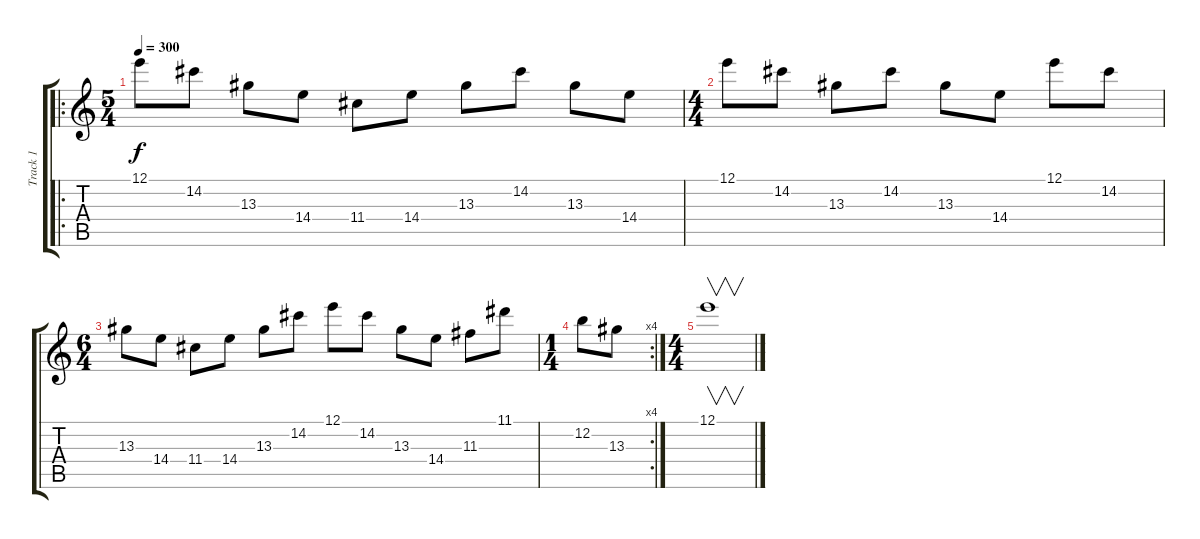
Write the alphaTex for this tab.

\track ("Track 1" "Track 1") {instrument distortionguitar}
\staff {score tabs}
\tuning (E4 B3 G3 D3 A2 E2) {hide}
\ro
\ts (5 4)
\tempo 300
\clef g2
\ks c
12.1.8{dy f instrument distortionguitar} 14.2.8 13.3.8 14.4.8 11.4.8 14.4.8 13.3.8 14.2.8 13.3.8 14.4.8 |
\ts (4 4)
12.1.8 14.2.8 13.3.8 14.2.8 13.3.8 14.4.8 12.1.8 14.2.8 |
\ts (6 4)
13.3.8 14.4.8 11.4.8 14.4.8 13.3.8 14.2.8 12.1.8 14.2.8 13.3.8 14.4.8 11.3.8 11.1.8 |
\rc 4
\ts (1 4)
12.2.8 13.3.8 |
\ts (4 4)
12.1.1{v}
